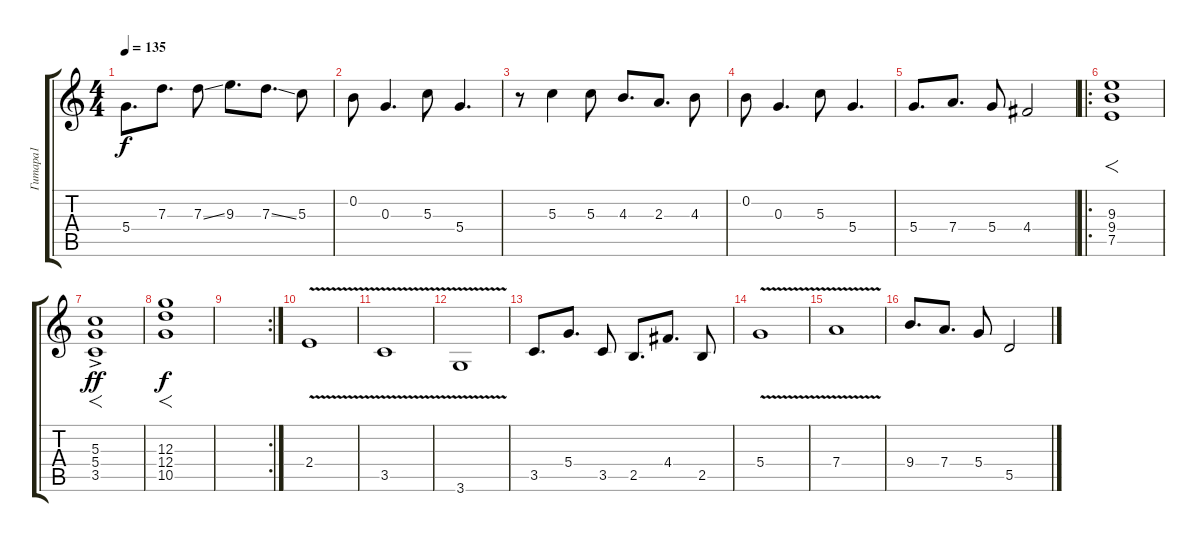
\track ("Гитара1" "Гитара1") {instrument electricguitarclean}
\staff {score tabs}
\tuning (E4 B3 G3 D3 A2 E2) {hide}
\ts (4 4)
\tempo 135
\clef g2
\ks c
5.4.8{d dy f} 7.3.8{d} 7.3{ss}.8 9.3.8{d} 7.3{ss}.8{d} 5.3.8 |
0.2.8 0.3.4{d} 5.3.8 5.4.4{d} |
r.8 5.3.4 5.3.8 4.3.8{d} 2.3.8{d} 4.3.8 |
0.2.8 0.3.4{d} 5.3.8 5.4.4{d} |
5.4.8{d} 7.4.8{d} 5.4.8 4.4.2 |
\ro
(9.3 9.4 7.5).1{f} |
(5.3 5.4{ac} 3.5).1{f dy ff} |
(12.3 12.4 10.5).1{f dy f} |
\rc 2
|
2.4{v}.1 |
3.5{v}.1 |
3.6{v}.1 |
3.5.8{d} 5.4.8{d} 3.5.8 2.5.8{d} 4.4.8{d} 2.5.8 |
5.4{v}.1 |
7.4{v}.1 |
9.4.8{d} 7.4.8{d} 5.4.8 5.5.2
